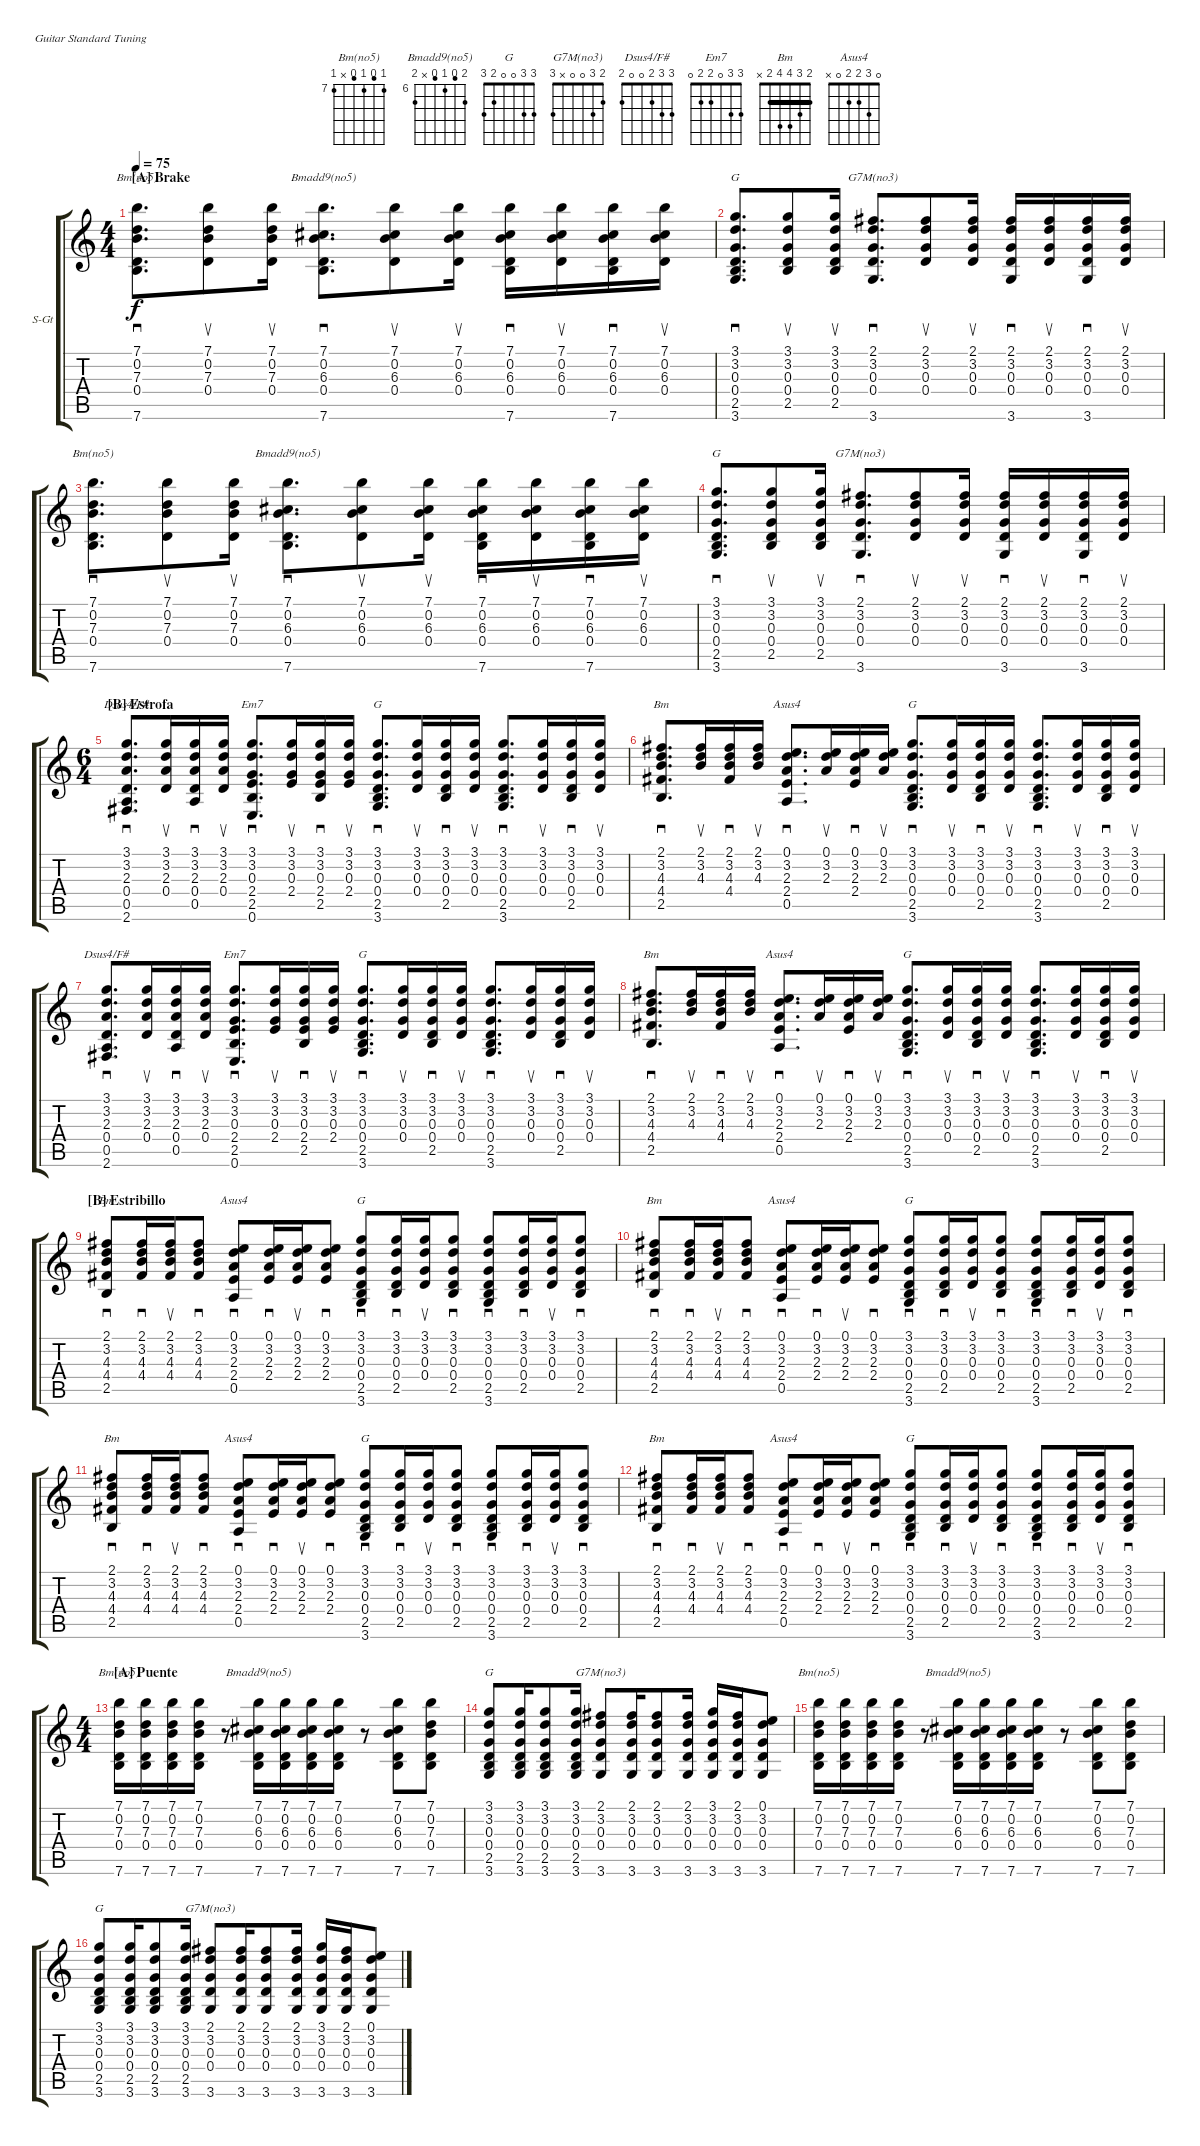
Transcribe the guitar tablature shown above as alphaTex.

\defaultSystemsLayout 4
\bracketExtendMode groupsimilarinstruments
\firstSystemTrackNameOrientation horizontal
\otherSystemsTrackNameOrientation horizontal
\track ("R.Guitar" "S-Gt") {instrument acousticguitarsteel}
\staff {score tabs}
\tuning (E4 B3 G3 D3 A2 E2)
\chord ("Bm(no5)" 7 6 7 6 x 7) {firstfret 7 showfingering false}
\chord ("Bmadd9(no5)" 7 5 6 5 x 7) {firstfret 6 showfingering false}
\chord ("G" 3 3 0 0 2 3) {showfingering false}
\chord ("G7M(no3)" 2 3 0 0 x 3) {showfingering false}
\chord ("Dsus4/F#" 3 3 2 0 0 2) {showfingering false}
\chord ("Em7" 3 3 0 2 2 0) {showfingering false}
\chord ("Bm" 2 3 4 4 2 x) {showfingering false barre 2}
\chord ("Asus4" 0 3 2 2 0 x) {showfingering false}
\ts (4 4)
\beaming (8 3 3 3 3)
\section ("A" "Brake")
\tempo 75
\clef g2
\ks c
(7.6 0.4 7.3 0.2 7.1).8{d sd ch "Bm(no5)" dy f} (0.4 7.3 0.2 7.1).8{su} (0.4 7.3 0.2 7.1).16{su} (7.6 0.4 6.3 0.2 7.1).8{d sd ch "Bmadd9(no5)"} (0.4 6.3 0.2 7.1).8{su} (0.4 6.3 0.2 7.1).16{su} (7.6 0.4 6.3 0.2 7.1).16{sd} (0.4 6.3 0.2 7.1).16{su} (7.6 0.4 6.3 0.2 7.1).16{sd} (0.4 6.3 0.2 7.1).16{su} |
(0.3 3.2 0.4 2.5 3.6 3.1).8{d sd ch "G"} (3.1 3.2 0.3 0.4 2.5).8{su} (2.5 0.4 0.3 3.2 3.1).16{su} (3.6 0.4 0.3 3.2 2.1).8{d sd ch "G7M(no3)"} (0.4 0.3 3.2 2.1).8{su} (0.4 0.3 3.2 2.1).16{su} (3.6 0.4 0.3 3.2 2.1).16{sd} (0.4 0.3 3.2 2.1).16{su} (3.6 0.4 0.3 3.2 2.1).16{sd} (0.4 0.3 3.2 2.1).16{su} |
(7.6 0.4 7.3 0.2 7.1).8{d sd ch "Bm(no5)"} (0.4 7.3 0.2 7.1).8{su} (0.4 7.3 0.2 7.1).16{su} (7.6 0.4 6.3 0.2 7.1).8{d sd ch "Bmadd9(no5)"} (0.4 6.3 0.2 7.1).8{su} (0.4 6.3 0.2 7.1).16{su} (7.6 0.4 6.3 0.2 7.1).16{sd} (0.4 6.3 0.2 7.1).16{su} (7.6 0.4 6.3 0.2 7.1).16{sd} (0.4 6.3 0.2 7.1).16{su} |
(0.3 3.2 0.4 2.5 3.6 3.1).8{d sd ch "G"} (3.1 3.2 0.3 0.4 2.5).8{su} (2.5 0.4 0.3 3.2 3.1).16{su} (3.6 0.4 0.3 3.2 2.1).8{d sd ch "G7M(no3)"} (0.4 0.3 3.2 2.1).8{su} (0.4 0.3 3.2 2.1).16{su} (3.6 0.4 0.3 3.2 2.1).16{sd} (0.4 0.3 3.2 2.1).16{su} (3.6 0.4 0.3 3.2 2.1).16{sd} (0.4 0.3 3.2 2.1).16{su} |
\ts (6 4)
\beaming (8 3 3 3 3)
\section ("B" "Estrofa")
(2.3 0.4 0.5 3.2 3.1 2.6).8{d sd ch "Dsus4/F#"} (2.3 3.2 3.1 0.4).16{su} (2.3 3.2 3.1 0.4 0.5).16{sd} (2.3 3.2 3.1 0.4).16{su} (0.6 0.3 2.4 2.5 3.2 3.1).8{d sd ch "Em7"} (0.3 3.2 3.1 2.4).16{su} (0.3 3.2 3.1 2.4 2.5).16{sd} (0.3 3.2 3.1 2.4).16{su} (0.4 2.5 0.3 3.6 3.2 3.1).8{d sd ch "G"} (0.3 3.2 3.1 0.4).16{su} (0.3 3.2 3.1 0.4 2.5).16{sd} (0.3 3.2 3.1 0.4).16{su} (3.6 0.3 0.4 2.5 3.1 3.2).8{d sd} (0.3 3.2 3.1 0.4).16{su} (0.3 3.2 3.1 0.4 2.5).16{sd} (0.3 3.2 3.1 0.4).16{su} |
(4.3 4.4 2.5 3.2 2.1).8{d sd ch "Bm"} (3.2 2.1 4.3).16{su} (3.2 2.1 4.4 4.3).16{sd} (4.3 3.2 2.1).16{su} (2.4 2.3 0.1 3.2 0.5).8{d sd ch "Asus4"} (2.3 3.2 0.1).16{su} (2.3 3.2 0.1 2.4).16{sd} (2.3 3.2 0.1).16{su} (0.4 2.5 0.3 3.6 3.2 3.1).8{d sd ch "G"} (0.3 3.2 3.1 0.4).16{su} (0.3 3.2 3.1 0.4 2.5).16{sd} (0.3 3.2 3.1 0.4).16{su} (3.6 0.3 0.4 2.5 3.1 3.2).8{d sd} (0.3 3.2 3.1 0.4).16{su} (0.3 3.2 3.1 0.4 2.5).16{sd} (0.3 3.2 3.1 0.4).16{su} |
(2.3 0.4 0.5 3.2 3.1 2.6).8{d sd ch "Dsus4/F#"} (2.3 3.2 3.1 0.4).16{su} (2.3 3.2 3.1 0.4 0.5).16{sd} (2.3 3.2 3.1 0.4).16{su} (0.6 0.3 2.4 2.5 3.2 3.1).8{d sd ch "Em7"} (0.3 3.2 3.1 2.4).16{su} (0.3 3.2 3.1 2.4 2.5).16{sd} (0.3 3.2 3.1 2.4).16{su} (0.4 2.5 0.3 3.6 3.2 3.1).8{d sd ch "G"} (0.3 3.2 3.1 0.4).16{su} (0.3 3.2 3.1 0.4 2.5).16{sd} (0.3 3.2 3.1 0.4).16{su} (3.6 0.3 0.4 2.5 3.1 3.2).8{d sd} (0.3 3.2 3.1 0.4).16{su} (0.3 3.2 3.1 0.4 2.5).16{sd} (0.3 3.2 3.1 0.4).16{su} |
(4.3 4.4 2.5 3.2 2.1).8{d sd ch "Bm"} (3.2 2.1 4.3).16{su} (3.2 2.1 4.4 4.3).16{sd} (4.3 3.2 2.1).16{su} (2.4 2.3 0.1 3.2 0.5).8{d sd ch "Asus4"} (2.3 3.2 0.1).16{su} (2.3 3.2 0.1 2.4).16{sd} (2.3 3.2 0.1).16{su} (0.4 2.5 0.3 3.6 3.2 3.1).8{d sd ch "G"} (0.3 3.2 3.1 0.4).16{su} (0.3 3.2 3.1 0.4 2.5).16{sd} (0.3 3.2 3.1 0.4).16{su} (3.6 0.3 0.4 2.5 3.1 3.2).8{d sd} (0.3 3.2 3.1 0.4).16{su} (0.3 3.2 3.1 0.4 2.5).16{sd} (0.3 3.2 3.1 0.4).16{su} |
\section ("B" "Estribillo")
(4.3 4.4 2.5 3.2 2.1).8{sd ch "Bm"} (3.2 2.1 4.3 4.4).16{sd} (3.2 2.1 4.3 4.4).16{su} (4.3 3.2 2.1 4.4).8{sd} (2.4 2.3 0.1 3.2 0.5).8{sd ch "Asus4"} (2.3 3.2 0.1 2.4).16{sd} (2.3 3.2 0.1 2.4).16{su} (2.3 3.2 0.1 2.4).8{sd} (0.4 2.5 0.3 3.6 3.2 3.1).8{sd ch "G"} (0.3 3.2 3.1 0.4 2.5).16{sd} (0.3 3.2 3.1 0.4).16{su} (0.3 3.2 3.1 0.4 2.5).8{sd} (0.4 2.5 0.3 3.6 3.2 3.1).8{sd} (0.3 3.2 3.1 0.4 2.5).16{sd} (0.3 3.2 3.1 0.4).16{su} (0.3 3.2 3.1 0.4 2.5).8{sd} |
(4.3 4.4 2.5 3.2 2.1).8{sd ch "Bm"} (3.2 2.1 4.3 4.4).16{sd} (3.2 2.1 4.3 4.4).16{su} (4.3 3.2 2.1 4.4).8{sd} (2.4 2.3 0.1 3.2 0.5).8{sd ch "Asus4"} (2.3 3.2 0.1 2.4).16{sd} (2.3 3.2 0.1 2.4).16{su} (2.3 3.2 0.1 2.4).8{sd} (0.4 2.5 0.3 3.6 3.2 3.1).8{sd ch "G"} (0.3 3.2 3.1 0.4 2.5).16{sd} (0.3 3.2 3.1 0.4).16{su} (0.3 3.2 3.1 0.4 2.5).8{sd} (0.4 2.5 0.3 3.6 3.2 3.1).8{sd} (0.3 3.2 3.1 0.4 2.5).16{sd} (0.3 3.2 3.1 0.4).16{su} (0.3 3.2 3.1 0.4 2.5).8{sd} |
(4.3 4.4 2.5 3.2 2.1).8{sd ch "Bm"} (3.2 2.1 4.3 4.4).16{sd} (3.2 2.1 4.3 4.4).16{su} (4.3 3.2 2.1 4.4).8{sd} (2.4 2.3 0.1 3.2 0.5).8{sd ch "Asus4"} (2.3 3.2 0.1 2.4).16{sd} (2.3 3.2 0.1 2.4).16{su} (2.3 3.2 0.1 2.4).8{sd} (0.4 2.5 0.3 3.6 3.2 3.1).8{sd ch "G"} (0.3 3.2 3.1 0.4 2.5).16{sd} (0.3 3.2 3.1 0.4).16{su} (0.3 3.2 3.1 0.4 2.5).8{sd} (0.4 2.5 0.3 3.6 3.2 3.1).8{sd} (0.3 3.2 3.1 0.4 2.5).16{sd} (0.3 3.2 3.1 0.4).16{su} (0.3 3.2 3.1 0.4 2.5).8{sd} |
(4.3 4.4 2.5 3.2 2.1).8{sd ch "Bm"} (3.2 2.1 4.3 4.4).16{sd} (3.2 2.1 4.3 4.4).16{su} (4.3 3.2 2.1 4.4).8{sd} (2.4 2.3 0.1 3.2 0.5).8{sd ch "Asus4"} (2.3 3.2 0.1 2.4).16{sd} (2.3 3.2 0.1 2.4).16{su} (2.3 3.2 0.1 2.4).8{sd} (0.4 2.5 0.3 3.6 3.2 3.1).8{sd ch "G"} (0.3 3.2 3.1 0.4 2.5).16{sd} (0.3 3.2 3.1 0.4).16{su} (0.3 3.2 3.1 0.4 2.5).8{sd} (0.4 2.5 0.3 3.6 3.2 3.1).8{sd} (0.3 3.2 3.1 0.4 2.5).16{sd} (0.3 3.2 3.1 0.4).16{su} (0.3 3.2 3.1 0.4 2.5).8{sd} |
\ts (4 4)
\beaming (8 3 3 3 3)
\section ("A" "Puente")
(7.6 0.4 7.3 0.2 7.1).16{ch "Bm(no5)"} (7.6 0.4 7.3 0.2 7.1).16 (7.6 0.4 7.3 0.2 7.1).16 (7.6 0.4 7.3 0.2 7.1).16 r.8 (7.6 0.4 6.3 0.2 7.1).16{ch "Bmadd9(no5)"} (7.6 0.4 6.3 0.2 7.1).16 (7.6 0.4 6.3 0.2 7.1).16 (7.6 0.4 6.3 0.2 7.1).16 r.8 (7.6 0.4 6.3 0.2 7.1).8 (7.6 0.4 7.3 0.2 7.1).8 |
(0.3 3.2 0.4 2.5 3.6 3.1).8{ch "G"} (3.6 2.5 0.4 0.3 3.2 3.1).16 (3.1 3.2 0.3 0.4 2.5 3.6).8 (3.6 2.5 0.4 0.3 3.2 3.1).16 (3.6 0.4 0.3 3.2 2.1).8{ch "G7M(no3)"} (3.6 0.4 0.3 3.2 2.1).16 (3.6 0.4 0.3 3.2 2.1).8 (3.6 0.4 0.3 3.2 2.1).16 (3.6 0.4 0.3 3.2 3.1).16 (3.6 0.4 0.3 3.2 2.1).16 (3.6 0.4 0.3 3.2 0.1).8 |
(7.6 0.4 7.3 0.2 7.1).16{ch "Bm(no5)"} (7.6 0.4 7.3 0.2 7.1).16 (7.6 0.4 7.3 0.2 7.1).16 (7.6 0.4 7.3 0.2 7.1).16 r.8 (7.6 0.4 6.3 0.2 7.1).16{ch "Bmadd9(no5)"} (7.6 0.4 6.3 0.2 7.1).16 (7.6 0.4 6.3 0.2 7.1).16 (7.6 0.4 6.3 0.2 7.1).16 r.8 (7.6 0.4 6.3 0.2 7.1).8 (7.6 0.4 7.3 0.2 7.1).8 |
(0.3 3.2 0.4 2.5 3.6 3.1).8{ch "G"} (3.6 2.5 0.4 0.3 3.2 3.1).16 (3.1 3.2 0.3 0.4 2.5 3.6).8 (3.6 2.5 0.4 0.3 3.2 3.1).16 (3.6 0.4 0.3 3.2 2.1).8{ch "G7M(no3)"} (3.6 0.4 0.3 3.2 2.1).16 (3.6 0.4 0.3 3.2 2.1).8 (3.6 0.4 0.3 3.2 2.1).16 (3.6 0.4 0.3 3.2 3.1).16 (3.6 0.4 0.3 3.2 2.1).16 (3.6 0.4 0.3 3.2 0.1).8
